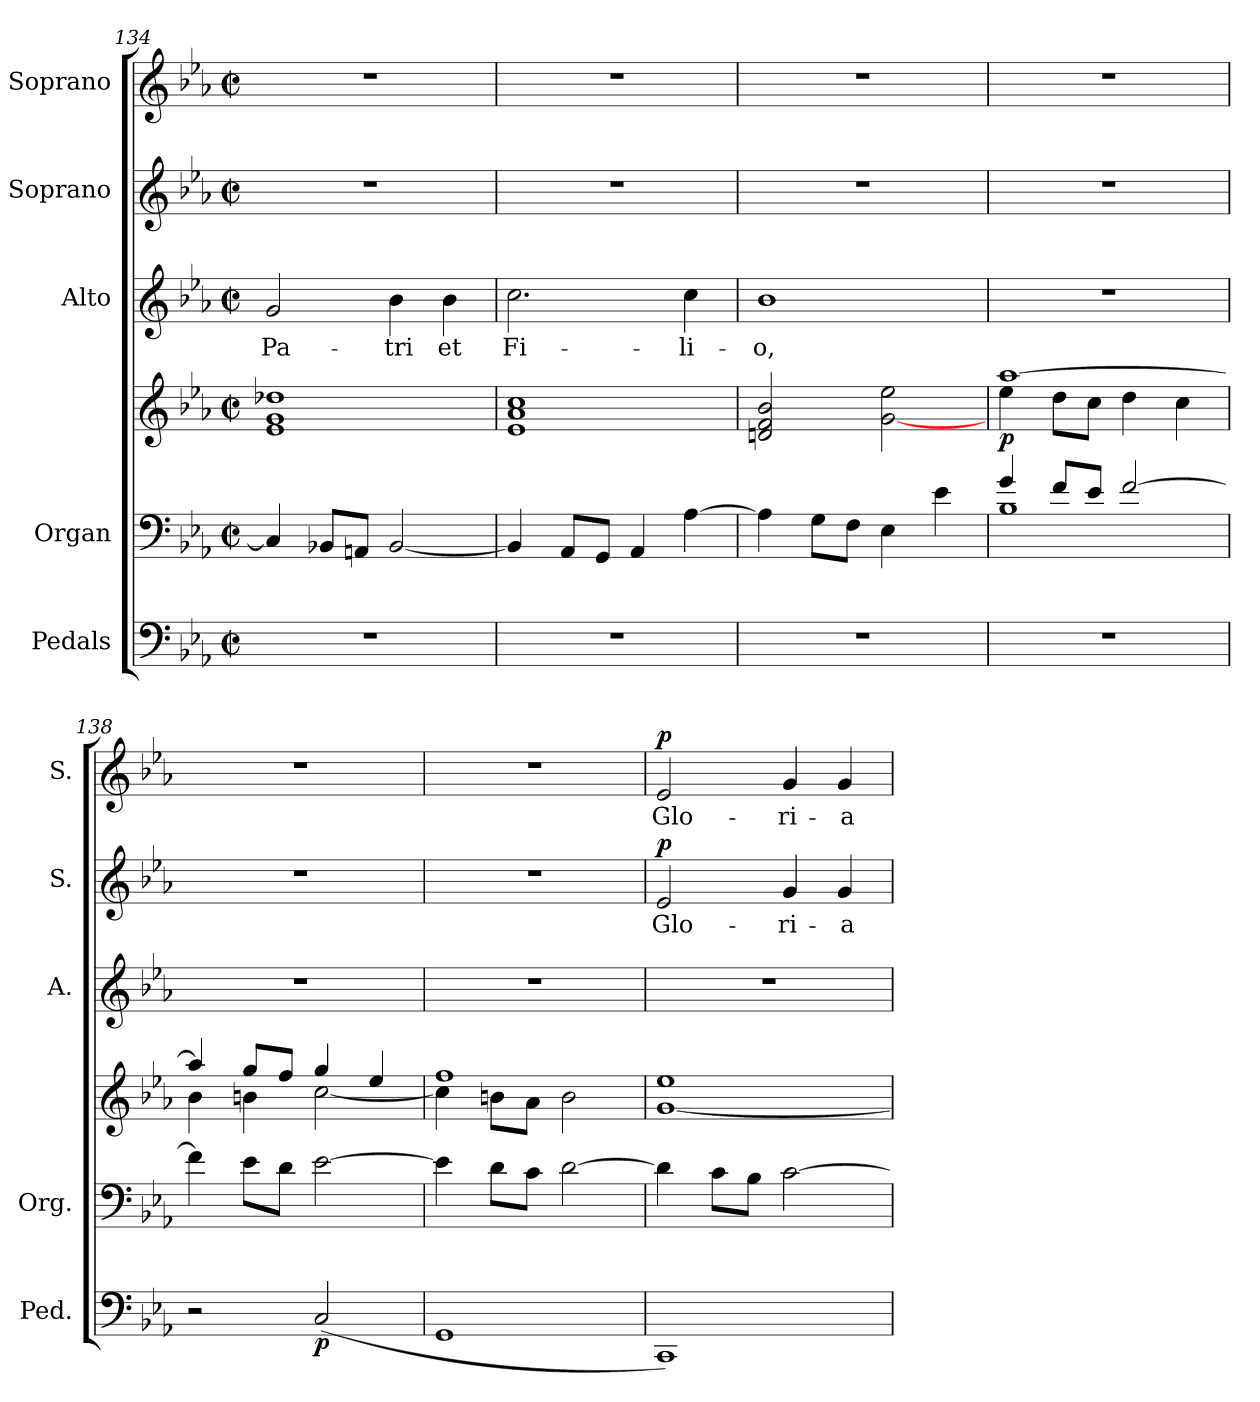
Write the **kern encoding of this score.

**kern	**dynam	**kern	**kern	**dynam	**kern	**text	**kern	**text	**dynam	**kern	**text	**dynam
*part5	*part5	*part4	*part4	*part4	*part3	*part3	*part2	*part2	*part2	*part1	*part1	*part1
*staff6	*staff6	*staff5	*staff4	*staff4/5	*staff3	*staff3	*staff2	*staff2	*staff2	*staff1	*staff1	*staff1
*I"Pedals	*	*I"Organ	*	*	*I"Alto	*	*I"Soprano	*	*	*I"Soprano	*	*
*I'Ped.	*	*I'Org.	*	*	*I'A.	*	*I'S.	*	*	*I'S.	*	*
*clefF4	*	*clefF4	*clefG2	*	*clefG2	*	*clefG2	*	*	*clefG2	*	*
*k[b-e-a-]	*	*k[b-e-a-]	*k[b-e-a-]	*	*k[b-e-a-]	*	*k[b-e-a-]	*	*	*k[b-e-a-]	*	*
*E-:	*	*E-:	*E-:	*	*E-:	*	*E-:	*	*	*E-:	*	*
*M2/2	*	*M2/2	*M2/2	*	*M2/2	*	*M2/2	*	*	*M2/2	*	*
*met(c|)	*	*met(c|)	*met(c|)	*	*met(c|)	*	*met(c|)	*	*	*met(c|)	*	*
=134	=134	=134	=134	=134	=134	=134	=134	=134	=134	=134	=134	=134
!	!	!	!	!	!	!LO:LY:b:color=#000000	!	!	!	!	!	!
1r	.	4Ci/]	1e-i 1gi 1dd-Xi	.	2gi/	Pa-	1r	.	.	1r	.	.
.	.	8BB-Xi/L	.	.	.	.	.	.	.	.	.	.
.	.	8AAni/J	.	.	.	.	.	.	.	.	.	.
!	!	!	!	!	!	!LO:LY:b:color=#000000	!	!	!	!	!	!
.	.	[2BB-i/	.	.	4b-i\	-tri	.	.	.	.	.	.
!	!	!	!	!	!	!LO:LY:b:color=#000000	!	!	!	!	!	!
.	.	.	.	.	4b-i\	et	.	.	.	.	.	.
=135	=135	=135	=135	=135	=135	=135	=135	=135	=135	=135	=135	=135
!	!	!	!	!	!	!LO:LY:b:color=#000000	!	!	!	!	!	!
1r	.	4BB-i/]	1e-i 1a-i 1cci	.	2.cci\	Fi-	1r	.	.	1r	.	.
.	.	8AA-i/L	.	.	.	.	.	.	.	.	.	.
.	.	8GGi/J	.	.	.	.	.	.	.	.	.	.
.	.	4AA-i/	.	.	.	.	.	.	.	.	.	.
!	!	!	!	!	!	!LO:LY:b:color=#000000	!	!	!	!	!	!
.	.	[4A-i\	.	.	4cci\	-li-	.	.	.	.	.	.
=136	=136	=136	=136	=136	=136	=136	=136	=136	=136	=136	=136	=136
!	!	!	!	!	!	!LO:LY:b:color=#000000	!	!	!	!	!	!
1r	.	4A-i\]	2dni/ 2fi 2b-i	.	1b-i	-o,	1r	.	.	1r	.	.
.	.	8Gi\L	.	.	.	.	.	.	.	.	.	.
.	.	8Fi\J	.	.	.	.	.	.	.	.	.	.
.	.	4E-i\	[2gi\ 2ee-i	.	.	.	.	.	.	.	.	.
.	.	4e-i\	.	.	.	.	.	.	.	.	.	.
=137	=137	=137	=137	=137	=137	=137	=137	=137	=137	=137	=137	=137
*	*	*^	*^	*	*	*	*	*	*	*	*	*
1r	.	4gi/	1B-i	[1aa-i	4ee-i\	p	1r	.	1r	.	.	1r	.	.
.	.	8fi/L	.	.	8ddi\L	.	.	.	.	.	.	.	.	.
.	.	8e-i/J	.	.	8cci\J	.	.	.	.	.	.	.	.	.
.	.	[2fi/	.	.	4ddi\	.	.	.	.	.	.	.	.	.
.	.	.	.	.	4cci\	.	.	.	.	.	.	.	.	.
*	*	*v	*v	*	*	*	*	*	*	*	*	*	*	*
=138	=138	=138	=138	=138	=138	=138	=138	=138	=138	=138	=138	=138	=138
2r	.	4fi\]	4aa-i/]	4b-i\	.	1r	.	1r	.	.	1r	.	.
.	.	8e-i\L	8ggi/L	4bni\	.	.	.	.	.	.	.	.	.
.	.	8di\J	8ffi/J	.	.	.	.	.	.	.	.	.	.
(2Ci/	p	[2e-i\	4ggi/	[2cci\	.	.	.	.	.	.	.	.	.
.	.	.	4ee-i/	.	.	.	.	.	.	.	.	.	.
=139	=139	=139	=139	=139	=139	=139	=139	=139	=139	=139	=139	=139	=139
1GGi	.	4e-i\]	1ffi	4cci\]	.	1r	.	1r	.	.	1r	.	.
.	.	8di\L	.	8bni\L	.	.	.	.	.	.	.	.	.
.	.	8ci\J	.	8a-i\J	.	.	.	.	.	.	.	.	.
.	.	[2di\	.	2bi\	.	.	.	.	.	.	.	.	.
=140	=140	=140	=140	=140	=140	=140	=140	=140	=140	=140	=140	=140	=140
!	!	!	!	!	!	!	!	!	!LO:LY:b:color=#000000	!	!	!	!
!	!	!	!	!	!	!	!	!	!	!	!	!LO:LY:b:color=#000000	!
1CCi)	.	4di\]	1ee-i	[1gi	.	1r	.	2e-i/	Glo-	p	2e-i/	Glo-	p
.	.	8ci\L	.	.	.	.	.	.	.	.	.	.	.
.	.	8B-i\J	.	.	.	.	.	.	.	.	.	.	.
!	!	!	!	!	!	!	!	!	!LO:LY:b:color=#000000	!	!	!	!
!	!	!	!	!	!	!	!	!	!	!	!	!LO:LY:b:color=#000000	!
.	.	[2ci\	.	.	.	.	.	4gi/	-ri-	.	4gi/	-ri-	.
!	!	!	!	!	!	!	!	!	!LO:LY:b:color=#000000	!	!	!	!
!	!	!	!	!	!	!	!	!	!	!	!	!LO:LY:b:color=#000000	!
.	.	.	.	.	.	.	.	4gi/	-a	.	4gi/	-a	.
*	*	*	*v	*v	*	*	*	*	*	*	*	*	*
=	=	=	=	=	=	=	=	=	=	=	=	=
*-	*-	*-	*-	*-	*-	*-	*-	*-	*-	*-	*-	*-
